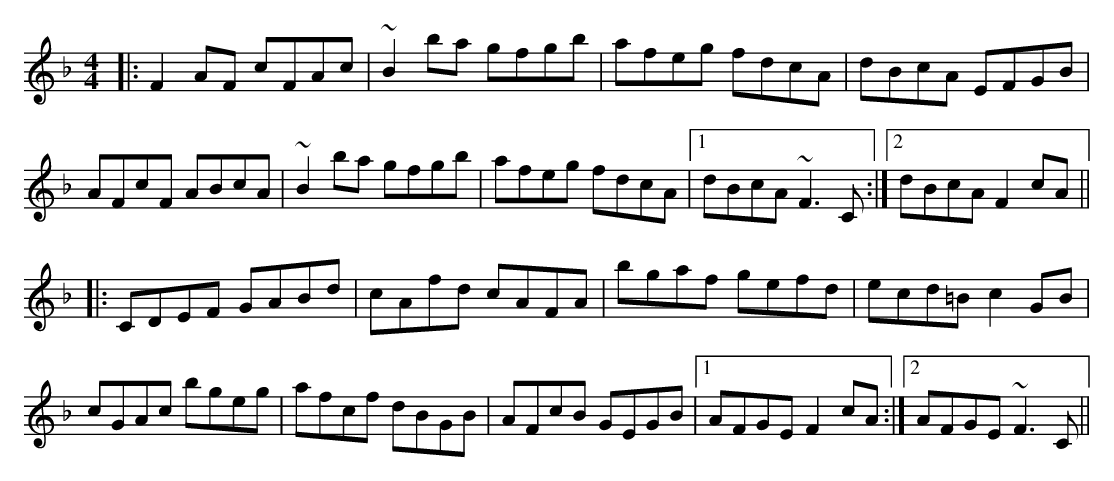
X:1
M:4/4
K:F
|:F2 AF cFAc|~B2 ba gfgb|afeg fdcA|dBcA EFGB|
AFcF ABcA|~B2 ba gfgb|afeg fdcA|1 dBcA ~F3C:|2 dBcA F2 cA||
|:CDEF GABd|cAfd cAFA|bgaf gefd|ecd=B c2 GB|
cGAc bgeg|afcf dBGB|AFcB GEGB|1 AFGE F2 cA:|2 AFGE ~F3C||
